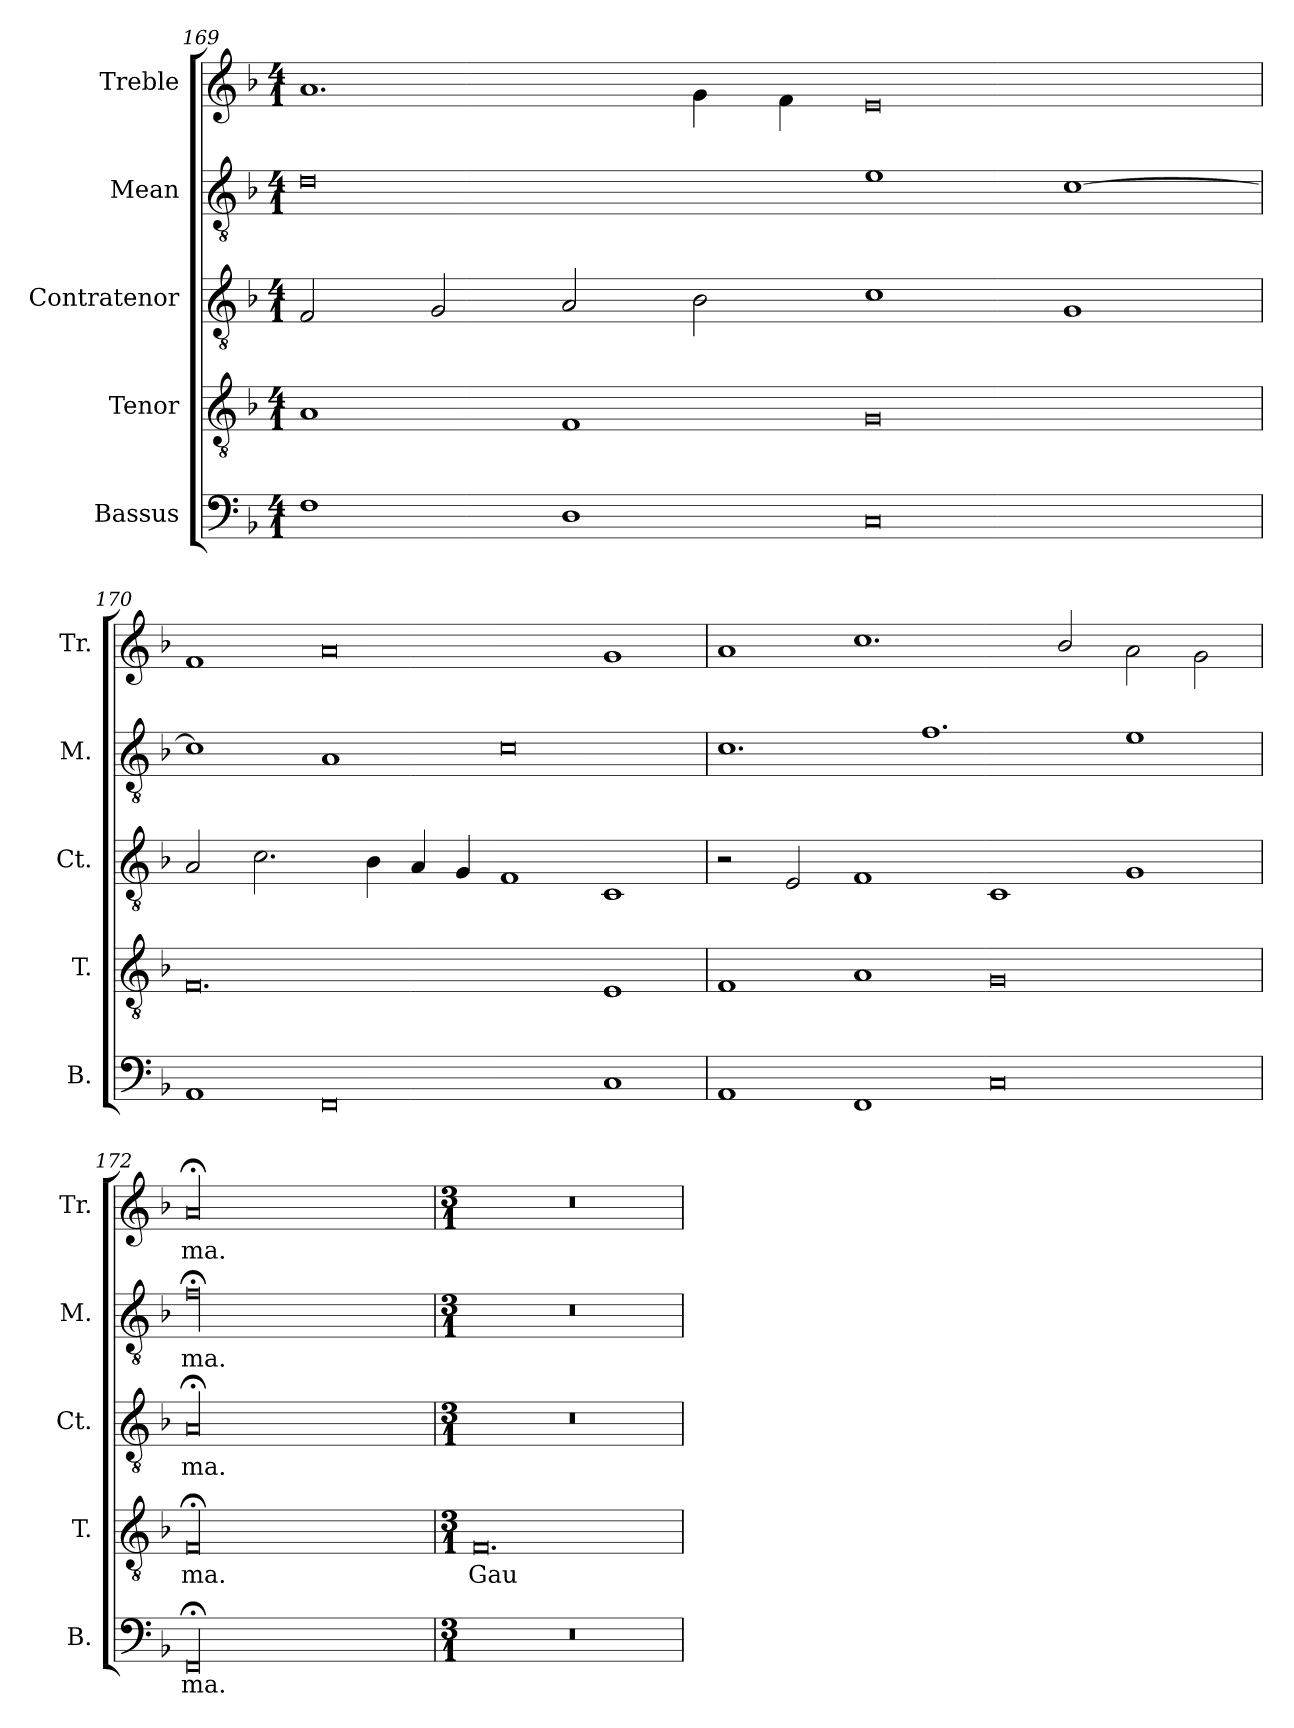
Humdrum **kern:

**kern	**text	**kern	**text	**kern	**text	**kern	**text	**kern	**text
*part5	*part5	*part4	*part4	*part3	*part3	*part2	*part2	*part1	*part1
*staff5	*staff5	*staff4	*staff4	*staff3	*staff3	*staff2	*staff2	*staff1	*staff1
*I"Bassus	*	*I"Tenor	*	*I"Contratenor	*	*I"Mean	*	*I"Treble	*
*I'B.	*	*I'T.	*	*I'Ct.	*	*I'M.	*	*I'Tr.	*
*clefF4	*	*clefGv2	*	*clefGv2	*	*clefGv2	*	*clefG2	*
*	*	*ITrd7c12	*	*ITrd7c12	*	*ITrd7c12	*	*	*
*k[b-]	*	*k[b-]	*	*k[b-]	*	*k[b-]	*	*k[b-]	*
*F:	*	*F:	*	*F:	*	*F:	*	*F:	*
*M4/1	*	*M4/1	*	*M4/1	*	*M4/1	*	*M4/1	*
=169	=169	=169	=169	=169	=169	=169	=169	=169	=169
1Fi	.	1AAi	.	2FFi/	.	0Di	.	1.ai	.
.	.	.	.	2GGi/	.	.	.	.	.
1Di	.	1FFi	.	2AAi/	.	.	.	.	.
.	.	.	.	2BB-i\	.	.	.	4gi\	.
.	.	.	.	.	.	.	.	4fi\	.
0Ci	.	0GGi	.	1Ci	.	1Ei	.	0ei	.
.	.	.	.	1GGi	.	[>1Ci	.	.	.
!!LO:LB:g=z
=170`	=170`	=170`	=170`	=170`	=170`	=170`	=170`	=170`	=170`
1AAi	.	0.FFi	.	2AAi/	.	1Ci]	.	1fi	.
.	.	.	.	2.Ci\	.	.	.	.	.
0FFi	.	.	.	.	.	1AAi	.	0ai	.
.	.	.	.	4BB-i\	.	.	.	.	.
.	.	.	.	4AAi/	.	.	.	.	.
.	.	.	.	4GGi/	.	.	.	.	.
.	.	.	.	1FFi	.	0Ci	.	.	.
1Ci	.	1EEi	.	1CCi	.	.	.	1gi	.
=171`	=171`	=171`	=171`	=171`	=171`	=171`	=171`	=171`	=171`
1AAi	.	1FFi	.	2r	.	1.Ci	.	1ai	.
.	.	.	.	2EEi/	.	.	.	.	.
1FFi	.	1AAi	.	1FFi	.	.	.	1.cci	.
.	.	.	.	.	.	1.Fi	.	.	.
0Ci	.	0GGi	.	1CCi	.	.	.	.	.
.	.	.	.	.	.	.	.	2b-i/	.
.	.	.	.	1GGi	.	1Ei	.	2ai\	.
.	.	.	.	.	.	.	.	2gi\	.
=172`	=172`	=172`	=172`	=172`	=172`	=172`	=172`	=172`	=172`
!	!LO:LY:b:color=#000000	!	!	!	!	!	!	!	!
!	!	!	!LO:LY:b:color=#000000	!	!	!	!	!	!
!	!	!	!	!	!LO:LY:b:color=#000000	!	!	!	!
!	!	!	!	!	!	!	!LO:LY:b:color=#000000	!	!
!	!	!	!	!	!	!	!	!	!LO:LY:b:color=#000000
00FF;i	-ma.	00FF;i	-ma.	00AA;i	-ma.	00F;i	-ma.	00a;i	-ma.
!!LO:PB:g=z
=173	=173	=173	=173	=173	=173	=173	=173	=173	=173
*M3/1	*	*M3/1	*	*M3/1	*	*M3/1	*	*M3/1	*
!LO:N:vis=1	!	!	!	!	!	!	!	!	!
!	!	!	!LO:LY:b:color=#000000	!LO:N:vis=1	!	!LO:N:vis=1	!	!LO:N:vis=1	!
0.r	.	0.FFi	Gau-	0.r	.	0.r	.	0.r	.
=`	=`	=`	=`	=`	=`	=`	=`	=`	=`
*-	*-	*-	*-	*-	*-	*-	*-	*-	*-
